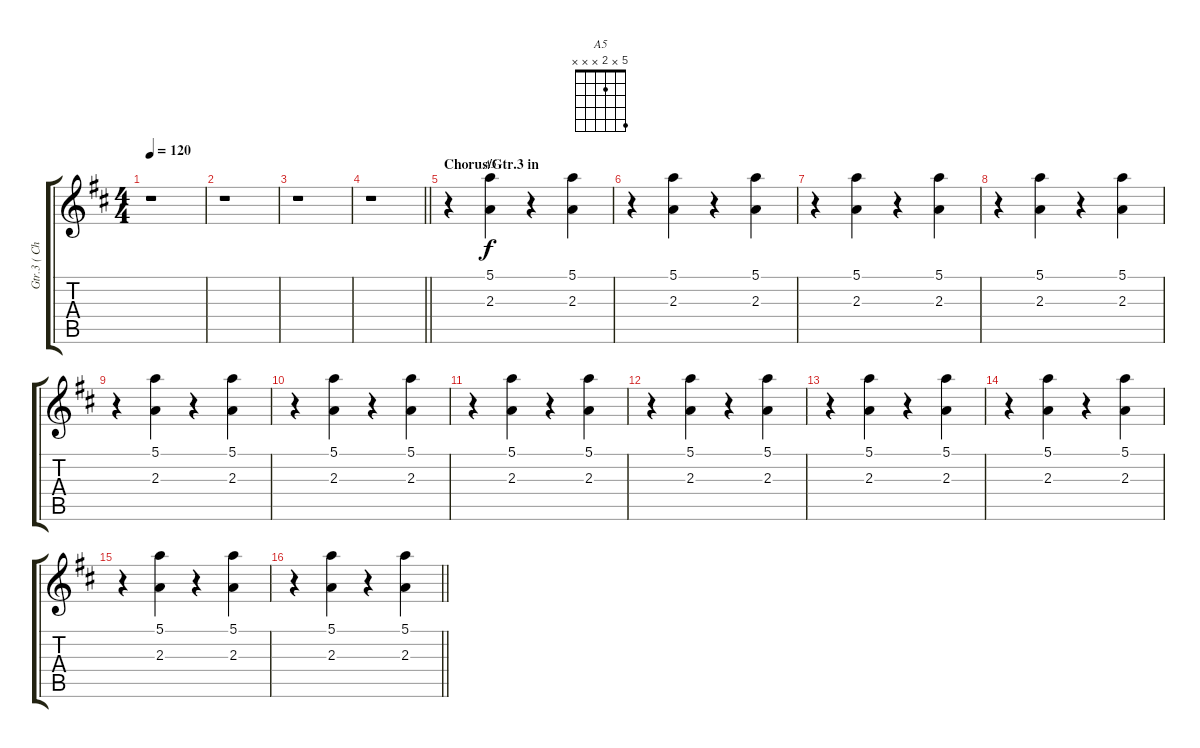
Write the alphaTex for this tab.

\track ("Gtr.3 ( Chorus )" "Gtr.3 ( Ch") {instrument overdrivenguitar}
\staff {score tabs}
\tuning (E4 B3 G3 D3 A2 E2) {hide}
\chord ("A5" 5 x 2 x x x)
\ts (4 4)
\tempo 120
\clef g2
\ks d
r.1{dy f} |
r.1 |
r.1 |
\barLineRight lightlight
r.1 |
\section ("" "Chorus/Gtr.3 in")
r.4{volume 10} (5.1 2.3).4{ch "A5"} r.4 (5.1 2.3).4 |
r.4 (5.1 2.3).4 r.4 (5.1 2.3).4 |
r.4 (5.1 2.3).4 r.4 (5.1 2.3).4 |
r.4 (5.1 2.3).4 r.4 (5.1 2.3).4 |
r.4 (5.1 2.3).4 r.4 (5.1 2.3).4 |
r.4 (5.1 2.3).4 r.4 (5.1 2.3).4 |
r.4 (5.1 2.3).4 r.4 (5.1 2.3).4 |
r.4 (5.1 2.3).4 r.4 (5.1 2.3).4 |
r.4 (5.1 2.3).4 r.4 (5.1 2.3).4 |
r.4 (5.1 2.3).4 r.4 (5.1 2.3).4 |
r.4 (5.1 2.3).4 r.4 (5.1 2.3).4 |
\barLineRight lightlight
r.4 (5.1 2.3).4 r.4 (5.1 2.3).4
